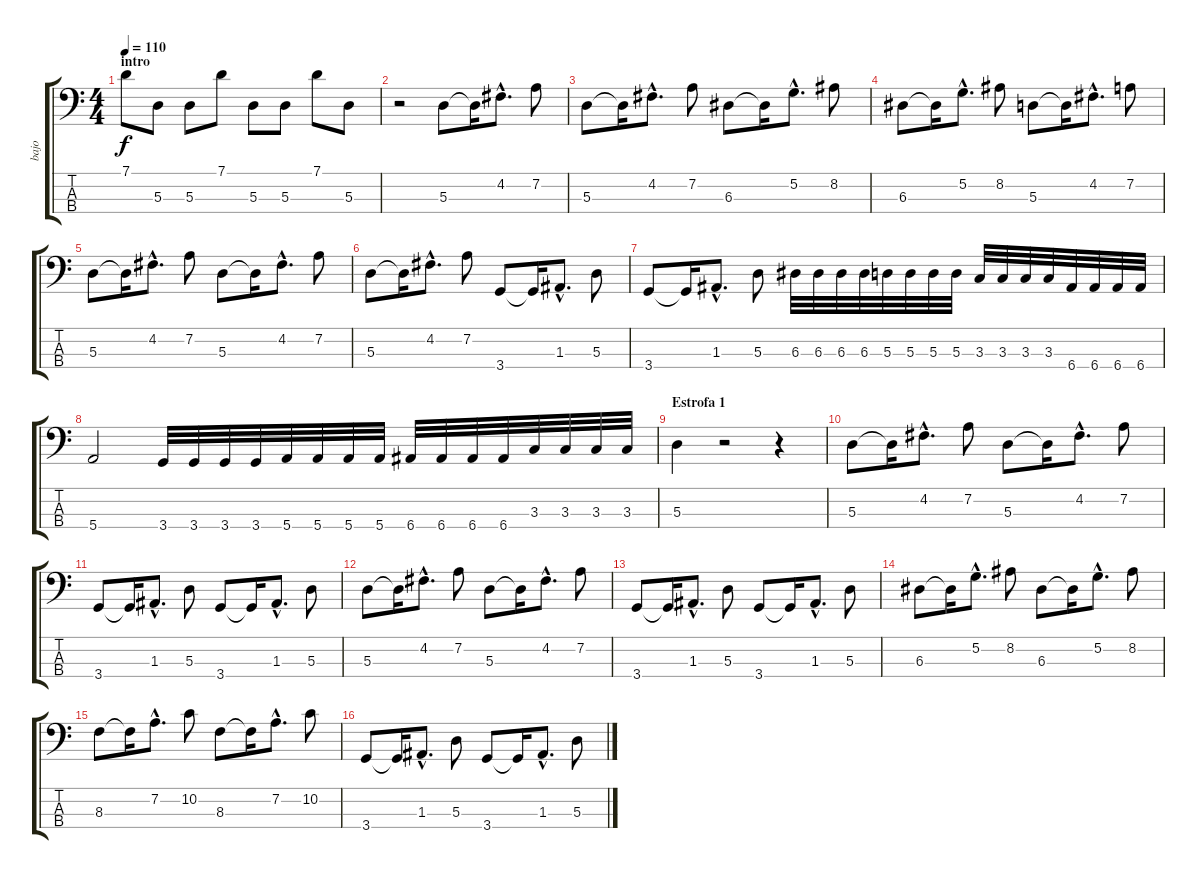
\track ("bajo" "bajo") {instrument electricbasspick}
\staff {score tabs}
\tuning (G2 D2 A1 E1) {hide}
\ts (4 4)
\section ("" "intro")
\tempo 110
\clef f4
\ks c
7.1.8{dy f instrument electricbasspick} 5.3.8 5.3.8 7.1.8 5.3.8 5.3.8 7.1.8 5.3.8 |
r.2 5.3.8 5.3{t}.16 4.2{hac}.8{d} 7.2.8 |
5.3.8 5.3{t}.16 4.2{hac}.8{d} 7.2.8 6.3.8 6.3{t}.16 5.2{hac}.8{d} 8.2.8 |
6.3.8 6.3{t}.16 5.2{hac}.8{d} 8.2.8 5.3.8 5.3{t}.16 4.2{hac}.8{d} 7.2.8 |
5.3.8 5.3{t}.16 4.2{hac}.8{d} 7.2.8 5.3.8 5.3{t}.16 4.2{hac}.8{d} 7.2.8 |
5.3.8 5.3{t}.16 4.2{hac}.8{d} 7.2.8 3.4.8 3.4{t}.16 1.3{hac}.8{d} 5.3.8 |
3.4.8 3.4{t}.16 1.3{hac}.8{d} 5.3.8 6.3.32 6.3.32 6.3.32 6.3.32 5.3.32 5.3.32 5.3.32 5.3.32 3.3.32 3.3.32 3.3.32 3.3.32 6.4.32 6.4.32 6.4.32 6.4.32 |
5.4.2 3.4.32 3.4.32 3.4.32 3.4.32 5.4.32 5.4.32 5.4.32 5.4.32 6.4.32 6.4.32 6.4.32 6.4.32 3.3.32 3.3.32 3.3.32 3.3.32 |
\section ("" "Estrofa 1")
5.3.4 r.2 r.4 |
5.3.8 5.3{t}.16 4.2{hac}.8{d} 7.2.8 5.3.8 5.3{t}.16 4.2{hac}.8{d} 7.2.8 |
3.4.8 3.4{t}.16 1.3{hac}.8{d} 5.3.8 3.4.8 3.4{t}.16 1.3{hac}.8{d} 5.3.8 |
5.3.8 5.3{t}.16 4.2{hac}.8{d} 7.2.8 5.3.8 5.3{t}.16 4.2{hac}.8{d} 7.2.8 |
3.4.8 3.4{t}.16 1.3{hac}.8{d} 5.3.8 3.4.8 3.4{t}.16 1.3{hac}.8{d} 5.3.8 |
6.3.8 6.3{t}.16 5.2{hac}.8{d} 8.2.8 6.3.8 6.3{t}.16 5.2{hac}.8{d} 8.2.8 |
8.3.8 8.3{t}.16 7.2{hac}.8{d} 10.2.8 8.3.8 8.3{t}.16 7.2{hac}.8{d} 10.2.8 |
3.4.8 3.4{t}.16 1.3{hac}.8{d} 5.3.8 3.4.8 3.4{t}.16 1.3{hac}.8{d} 5.3.8
